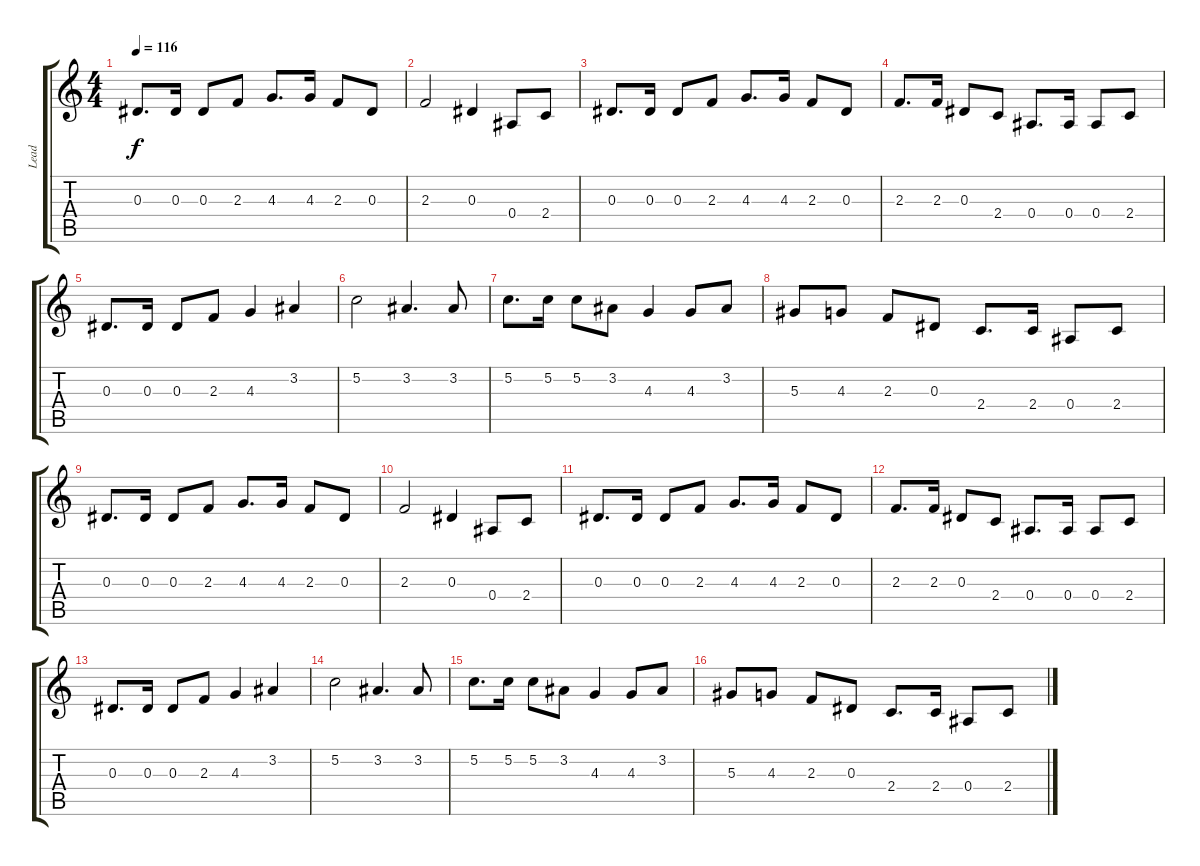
\track ("Lead" "Lead") {instrument distortionguitar}
\staff {score tabs}
\tuning (C4 G3 Eb3 Bb2 F2 C2) {hide}
\ts (4 4)
\tempo 116
\clef g2
\ks c
0.3.8{d dy f} 0.3.16 0.3.8 2.3.8 4.3.8{d} 4.3.16 2.3.8 0.3.8 |
2.3.2 0.3.4 0.4.8 2.4.8 |
0.3.8{d} 0.3.16 0.3.8 2.3.8 4.3.8{d} 4.3.16 2.3.8 0.3.8 |
2.3.8{d} 2.3.16 0.3.8 2.4.8 0.4.8{d} 0.4.16 0.4.8 2.4.8 |
0.3.8{d} 0.3.16 0.3.8 2.3.8 4.3.4 3.2.4 |
5.2.2 3.2.4{d} 3.2.8 |
5.2.8{d} 5.2.16 5.2.8 3.2.8 4.3.4 4.3.8 3.2.8 |
5.3.8 4.3.8 2.3.8 0.3.8 2.4.8{d} 2.4.16 0.4.8 2.4.8 |
0.3.8{d} 0.3.16 0.3.8 2.3.8 4.3.8{d} 4.3.16 2.3.8 0.3.8 |
2.3.2 0.3.4 0.4.8 2.4.8 |
0.3.8{d} 0.3.16 0.3.8 2.3.8 4.3.8{d} 4.3.16 2.3.8 0.3.8 |
2.3.8{d} 2.3.16 0.3.8 2.4.8 0.4.8{d} 0.4.16 0.4.8 2.4.8 |
0.3.8{d} 0.3.16 0.3.8 2.3.8 4.3.4 3.2.4 |
5.2.2 3.2.4{d} 3.2.8 |
5.2.8{d} 5.2.16 5.2.8 3.2.8 4.3.4 4.3.8 3.2.8 |
5.3.8 4.3.8 2.3.8 0.3.8 2.4.8{d} 2.4.16 0.4.8 2.4.8
